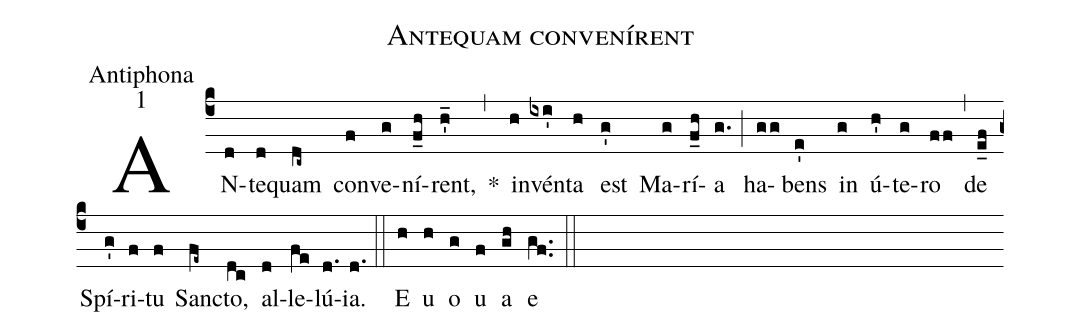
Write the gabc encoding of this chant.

name:Antequam convenírent;
office-part:Antiphona;
mode:1;
%%
(c4) AN(d)te(d)quam(dc~) con(f)ve(g)ní(f_h)rent,(h'_) *(,) in(h)vén(ixi')ta(h) est(g') Ma(g)rí(f_h)a(g.) (;) ha(gg)bens(e') in(g) ú(h')te(g)ro(ff) (,) de(e_f) Spí(g')ri(f)tu(f) San(fe~)cto,(dc) al(d)le(fe)lú(d.)ia.(d.) (::) E(h) u(h) o(g) u(f) a(gh) e(gf..) (::)
